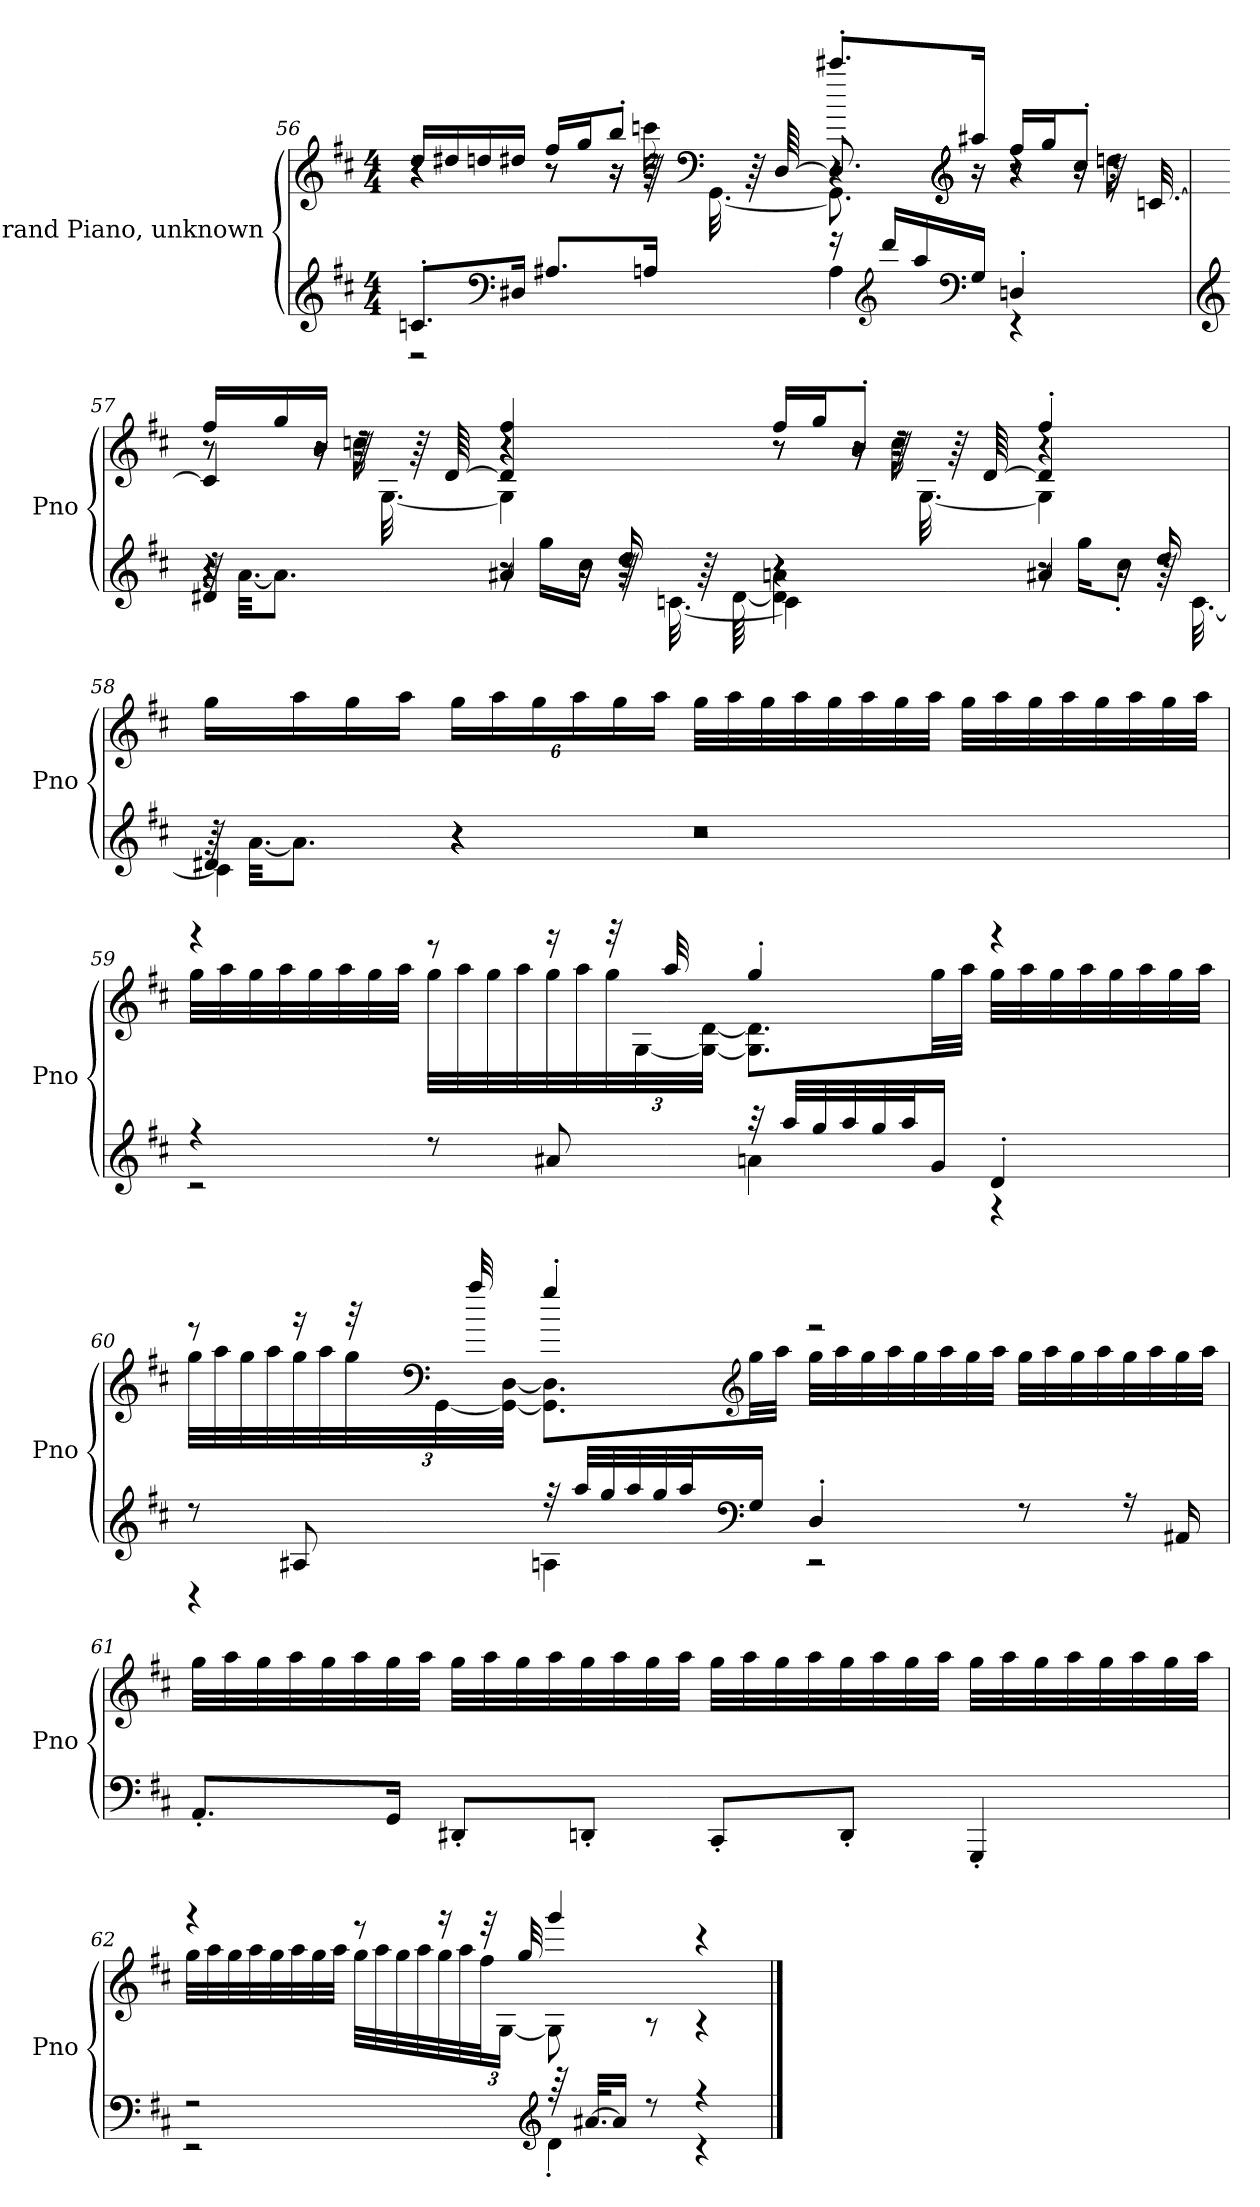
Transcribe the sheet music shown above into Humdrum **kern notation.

**kern	**kern
*part1	*part1
*staff2	*staff1
*I"Grand Piano, unknown	*
*I'Pno	*
!!LO:PB:g=z
*clefG2	*clefG2
*k[f#c#]	*k[f#c#]
*M4/4	*M4/4
=56	=56
*^	*^
*	*	*	*^
*	*	*	*	*^
8.cn'/L	2r	16dd/LL	4r	4r	4r
.	.	16dd#X/	.	.	.
.	.	16ddn/	.	.	.
*clefF4	*	*	*	*	*
16D#X/Jk	.	16dd#X/JJ	.	.	.
8.A#X/L	.	16ff#/LL	8r	8r	8r
.	.	16gg/J	.	.	.
.	.	8bb'/J	16r	16r	16r
16An/Jk	.	.	16cccn\	32r	64r
*	*	*clefF4	*	*	*
.	.	.	.	.	[32.GG\
.	.	.	.	64r	.
.	.	.	.	[64D/	.
16r	4A\	8.ccc#X'/L	4r	8.D/]	8.GG\]
*clefG2	*	*	*	*	*
16ddd/LL	.	.	.	.	.
16aa/	.	.	.	.	.
*clefF4	*	*clefG2	*	*	*
16G/JJ	.	16aa#X/Jk	.	16r	16r
4Dn'/	4r	16ff#/LL	8r	8r	4r
.	.	16gg/J	.	.	.
.	.	8cc#'/J	16r	16r	.
.	.	.	16ddn\	64r	.
.	.	.	.	[32.cn/	.
*v	*v	*	*	*	*
!!LO:LB:g=z	!!	!!	!!
=57	=57	=57	=57	=57
*clefG2	*	*	*	*
*^	*	*	*	*
*	*^	*	*	*	*
*	*	*^	*	*	*	*
4r	64r	4d#X/	4r	16ff#/LL	8r	4c/]	8r
.	[32.a\KKL	.	.	.	.	.	.
.	8.a\J]	.	.	16gg/	.	.	.
.	.	.	.	16b/JJ	16r	.	16r
.	.	.	.	32r	16ccn\	.	64r
.	.	.	.	.	.	.	[32.G\
.	.	.	.	64r	.	.	.
.	.	.	.	[64d/	.	.	.
8r	16r	4a#X/	8r	4d/] 4ff#/	4r	4r	4G\]
.	16gg\LL	.	.	.	.	.	.
16r	16cc#\JJ	.	16r	.	.	.	.
16dd/	32r	.	64r	.	.	.	.
.	.	.	[32.cn\	.	.	.	.
.	64r	.	.	.	.	.	.
.	[64d#\	.	.	.	.	.	.
4r	4d#\] 4an\	4r	4c\]	16ff#/LL	8r	8r	8r
.	.	.	.	16gg/J	.	.	.
.	.	.	.	8b'/J	16r	16r	16r
.	.	.	.	.	16cc\	32r	64r
.	.	.	.	.	.	.	[32.G\
.	.	.	.	.	.	64r	.
.	.	.	.	.	.	[64d/	.
8r	16r	4a#X/	8r	4ff#'/	4r	4d/]	4G\]
.	16gg\KL	.	.	.	.	.	.
16r	8cc#'\J	.	16r	.	.	.	.
16dd/	.	.	64r	.	.	.	.
.	.	.	[32.c\	.	.	.	.
*	*	*	*	*v	*v	*v	*v
!!LO:LB:g=z
=58	=58	=58	=58	=58
1r	64r	4d#X/	4c\]	16gg\LL
.	[32.a\KKL	.	.	.
.	8.a\J]	.	.	16aa\
.	.	.	.	16gg\
.	.	.	.	16aa\JJ
*	*	*	*	*Xbrackettup
.	4r	4r	4r	24gg\LL
.	.	.	.	24aa\
.	.	.	.	24gg\
.	.	.	.	24aa\
.	.	.	.	24gg\
.	.	.	.	24aa\JJ
.	2r	2r	2r	32gg\LLL
.	.	.	.	32aa\
.	.	.	.	32gg\
.	.	.	.	32aa\
.	.	.	.	32gg\
.	.	.	.	32aa\
.	.	.	.	32gg\
.	.	.	.	32aa\JJJ
.	.	.	.	32gg\LLL
.	.	.	.	32aa\
.	.	.	.	32gg\
.	.	.	.	32aa\
.	.	.	.	32gg\
.	.	.	.	32aa\
.	.	.	.	32gg\
.	.	.	.	32aa\JJJ
*	*v	*v	*v	*
!!LO:LB:g=z
=59	=59	=59
*	*	*^
4r	2r	4r	32gg\LLL
.	.	.	32aa\
.	.	.	32gg\
.	.	.	32aa\
.	.	.	32gg\
.	.	.	32aa\
.	.	.	32gg\
.	.	.	32aa\JJJ
8r	.	8r	32gg\LLL
.	.	.	32aa\
.	.	.	32gg\
.	.	.	32aa\
8a#X/	.	16r	32gg\
.	.	.	32aa\
.	.	32r	48gg\
.	.	.	[48G\
.	.	32aa/	.
.	.	.	48G\_ [48d\JJJ
32r	4an\	4gg'/	8.G\] 8.d\]L
32aa/LLL	.	.	.
32gg/	.	.	.
32aa/	.	.	.
32gg/	.	.	.
32aa/J	.	.	.
16g/JJ	.	.	32gg\LL
.	.	.	32aa\JJJ
4d'/	4r	4r	32gg\LLL
.	.	.	32aa\
.	.	.	32gg\
.	.	.	32aa\
.	.	.	32gg\
.	.	.	32aa\
.	.	.	32gg\
.	.	.	32aa\JJJ
!!LO:LB:g=z	!!
=60	=60	=60	=60
8r	4r	8r	32gg\LLL
.	.	.	32aa\
.	.	.	32gg\
.	.	.	32aa\
8A#X/	.	16r	32gg\
.	.	.	32aa\
.	.	32r	48gg\
*	*	*clefF4	*
.	.	.	[48GG\
.	.	32aa/	.
.	.	.	48GG\_ [48D\JJJ
32r	4An\	4gg'/	8.GG\] 8.D\]L
32aa/LLL	.	.	.
32gg/	.	.	.
32aa/	.	.	.
32gg/	.	.	.
32aa/J	.	.	.
*clefF4	*	*clefG2	*
16G/JJ	.	.	32gg\LL
.	.	.	32aa\JJJ
4D'/	2r	2r	32gg\LLL
.	.	.	32aa\
.	.	.	32gg\
.	.	.	32aa\
.	.	.	32gg\
.	.	.	32aa\
.	.	.	32gg\
.	.	.	32aa\JJJ
8r	.	.	32gg\LLL
.	.	.	32aa\
.	.	.	32gg\
.	.	.	32aa\
16r	.	.	32gg\
.	.	.	32aa\
16AA#X/	.	.	32gg\
.	.	.	32aa\JJJ
*v	*v	*	*
*	*v	*v
!!LO:PB:g=z
=61	=61
8.AA'/L	32gg\LLL
.	32aa\
.	32gg\
.	32aa\
.	32gg\
.	32aa\
16GG/Jk	32gg\
.	32aa\JJJ
8DD#X'/L	32gg\LLL
.	32aa\
.	32gg\
.	32aa\
8DDn'/J	32gg\
.	32aa\
.	32gg\
.	32aa\JJJ
8CC#'/L	32gg\LLL
.	32aa\
.	32gg\
.	32aa\
8DD'/J	32gg\
.	32aa\
.	32gg\
.	32aa\JJJ
4GGG'/	32gg\LLL
.	32aa\
.	32gg\
.	32aa\
.	32gg\
.	32aa\
.	32gg\
.	32aa\JJJ
!!LO:LB:g=z
=62	=62
*^	*^
2r	2r	4r	32gg\LLL
.	.	.	32aa\
.	.	.	32gg\
.	.	.	32aa\
.	.	.	32gg\
.	.	.	32aa\
.	.	.	32gg\
.	.	.	32aa\JJJ
.	.	8r	32gg\LLL
.	.	.	32aa\
.	.	.	32gg\
.	.	.	32aa\
.	.	16r	32gg\
.	.	.	32aa\
.	.	32r	48ff#\J
.	.	.	[24G\JJ
.	.	32gg/	.
*clefG2	*	*	*
64r	4d'\	4ggg/	8G\]
[32.a#X/KLL	.	.	.
16a#/JJ]	.	.	.
8r	.	.	8r
4r	4r	4r	4r
*v	*v	*	*
*	*v	*v
==	==
*-	*-
